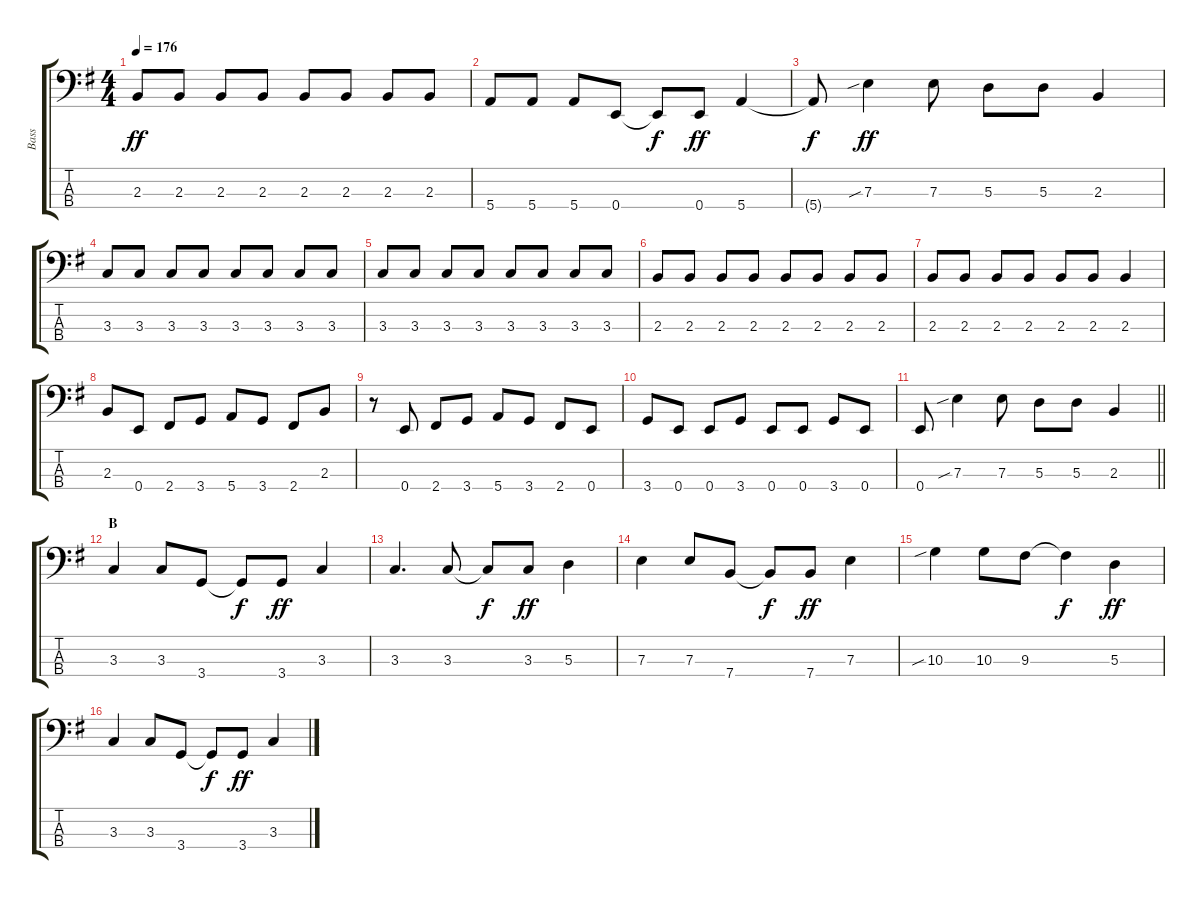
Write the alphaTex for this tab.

\track ("Bass" "Bass") {instrument electricbasspick}
\staff {score tabs}
\tuning (G2 D2 A1 E1) {hide}
\ts (4 4)
\tempo 176
\clef f4
\ks g
2.3.8{dy ff} 2.3.8 2.3.8 2.3.8 2.3.8 2.3.8 2.3.8 2.3.8 |
5.4.8 5.4.8 5.4.8 0.4.8 0.4{t}.8{dy f} 0.4.8{dy ff} 5.4.4 |
5.4{t}.8{dy f} 7.3{sib}.4{dy ff} 7.3.8 5.3.8 5.3.8 2.3.4 |
3.3.8 3.3.8 3.3.8 3.3.8 3.3.8 3.3.8 3.3.8 3.3.8 |
3.3.8 3.3.8 3.3.8 3.3.8 3.3.8 3.3.8 3.3.8 3.3.8 |
2.3.8 2.3.8 2.3.8 2.3.8 2.3.8 2.3.8 2.3.8 2.3.8 |
2.3.8 2.3.8 2.3.8 2.3.8 2.3.8 2.3.8 2.3.4 |
2.3.8 0.4.8 2.4.8 3.4.8 5.4.8 3.4.8 2.4.8 2.3.8 |
r.8 0.4.8 2.4.8 3.4.8 5.4.8 3.4.8 2.4.8 0.4.8 |
3.4.8 0.4.8 0.4.8 3.4.8 0.4.8 0.4.8 3.4.8 0.4.8 |
\barLineRight lightlight
0.4.8 7.3{sib}.4 7.3.8 5.3.8 5.3.8 2.3.4 |
\section ("" "B")
3.3.4 3.3.8 3.4.8 3.4{t}.8{dy f} 3.4.8{dy ff} 3.3.4 |
3.3.4{d} 3.3.8 3.3{t}.8{dy f} 3.3.8{dy ff} 5.3.4 |
7.3.4 7.3.8 7.4.8 7.4{t}.8{dy f} 7.4.8{dy ff} 7.3.4 |
10.3{sib}.4 10.3.8 9.3.8 9.3{t}.4{dy f} 5.3.4{dy ff} |
3.3.4 3.3.8 3.4.8 3.4{t}.8{dy f} 3.4.8{dy ff} 3.3.4
